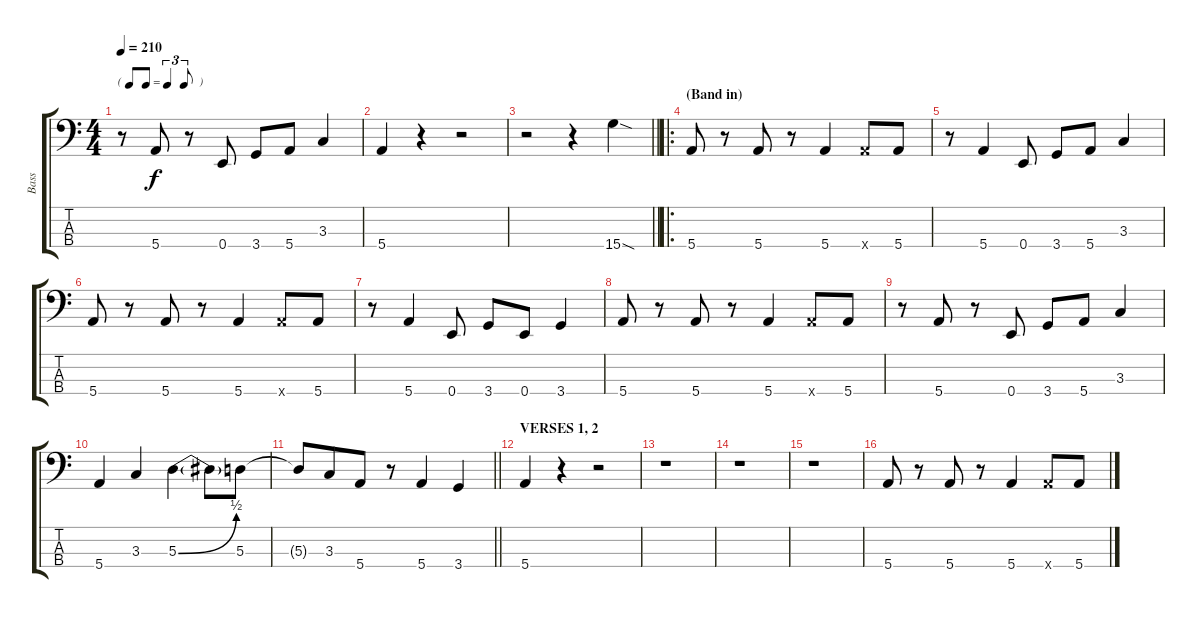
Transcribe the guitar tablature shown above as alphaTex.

\track ("Bass" "Bass") {instrument electricbassfinger}
\staff {score tabs}
\tuning (G2 D2 A1 E1) {hide}
\ts (4 4)
\tf triplet8th
\tempo 210
\clef f4
\ks c
r.8{dy f} 5.4.8 r.8 0.4.8 3.4.8 5.4.8 3.3.4 |
5.4.4 r.4 r.2 |
\barLineRight lightlight
r.2 r.4 15.4{sod}.4 |
\ro
\section ("" "(Band in)")
5.4.8 r.8 5.4.8 r.8 5.4.4 5.4{x}.8 5.4.8 |
r.8 5.4.4 0.4.8 3.4.8 5.4.8 3.3.4 |
5.4.8 r.8 5.4.8 r.8 5.4.4 5.4{x}.8 5.4.8 |
r.8 5.4.4 0.4.8 3.4.8 0.4.8 3.4.4 |
5.4.8 r.8 5.4.8 r.8 5.4.4 5.4{x}.8 5.4.8 |
r.8 5.4.8 r.8 0.4.8 3.4.8 5.4.8 3.3.4 |
5.4.4 3.3.4 5.3{be (bend 0 0 60 2)}.4 5.3{t}.8 5.3.8 |
\barLineRight lightlight
5.3{t}.8 3.3.8{beam merge} 5.4.8 r.8 5.4.4 3.4.4 |
\section ("" "VERSES 1, 2")
5.4.4 r.4 r.2 |
r.1 |
r.1 |
r.1 |
5.4.8 r.8 5.4.8 r.8 5.4.4 5.4{x}.8 5.4.8
